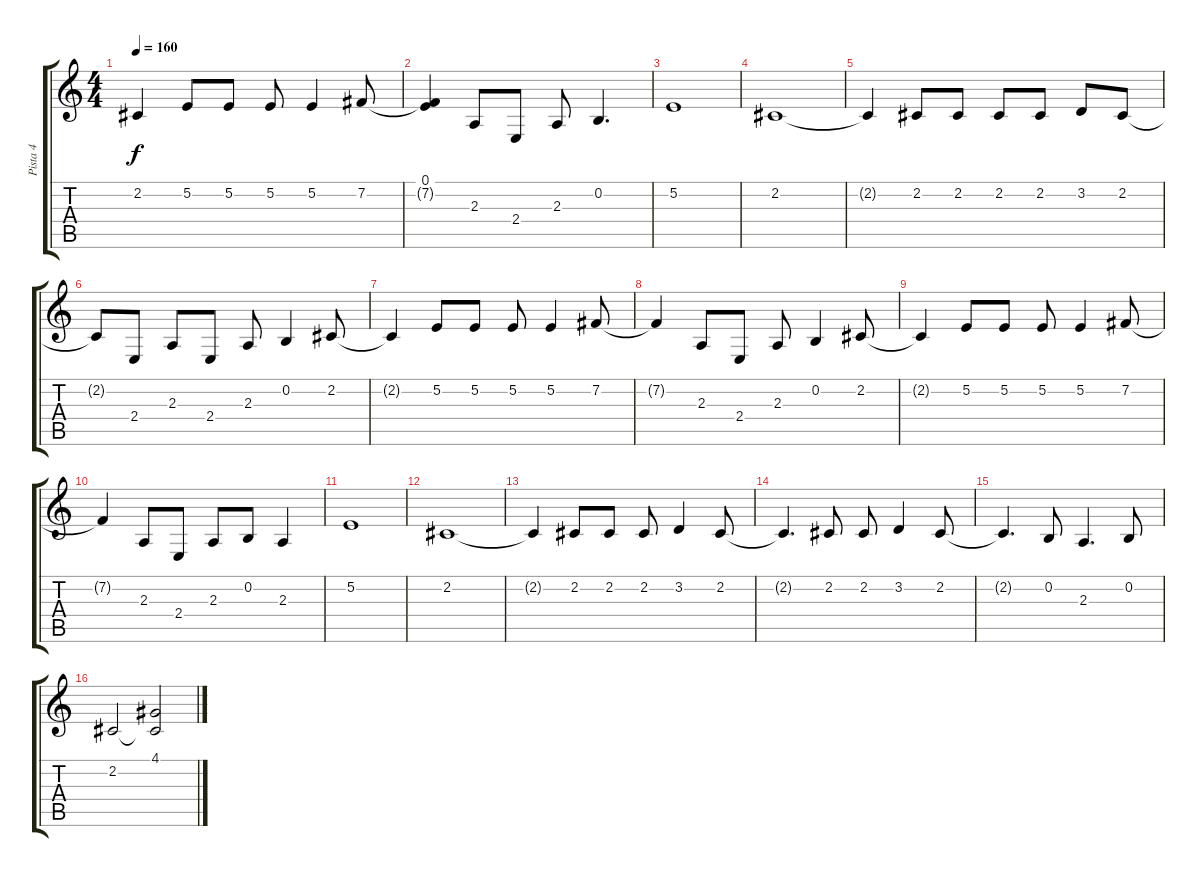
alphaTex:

\track ("Pista 4" "Pista 4") {instrument electricgrandpiano}
\staff {score tabs}
\tuning (E4 B3 G3 D3 A2 E2) {hide}
\ts (4 4)
\tempo 160
\clef g2
\ks c
2.2{t}.4{dy f} 5.2.8 5.2.8 5.2.8 5.2.4 7.2.8 |
(0.1 7.2{t}).4 2.3.8 2.4.8 2.3.8 0.2.4{d} |
5.2.1 |
2.2.1 |
2.2{t}.4 2.2.8 2.2.8 2.2.8 2.2.8 3.2.8 2.2.8 |
2.2{t}.8 2.4.8 2.3.8 2.4.8 2.3.8 0.2.4 2.2.8 |
2.2{t}.4 5.2.8 5.2.8 5.2.8 5.2.4 7.2.8 |
7.2{t}.4 2.3.8 2.4.8 2.3.8 0.2.4 2.2.8 |
2.2{t}.4 5.2.8 5.2.8 5.2.8 5.2.4 7.2.8 |
7.2{t}.4 2.3.8 2.4.8 2.3.8 0.2.8 2.3.4 |
5.2.1 |
2.2.1 |
2.2{t}.4 2.2.8 2.2.8 2.2.8 3.2.4 2.2.8 |
2.2{t}.4{d} 2.2.8 2.2.8 3.2.4 2.2.8 |
2.2{t}.4{d} 0.2.8 2.3.4{d} 0.2.8 |
2.2.2 (4.1 2.2{t}).2
